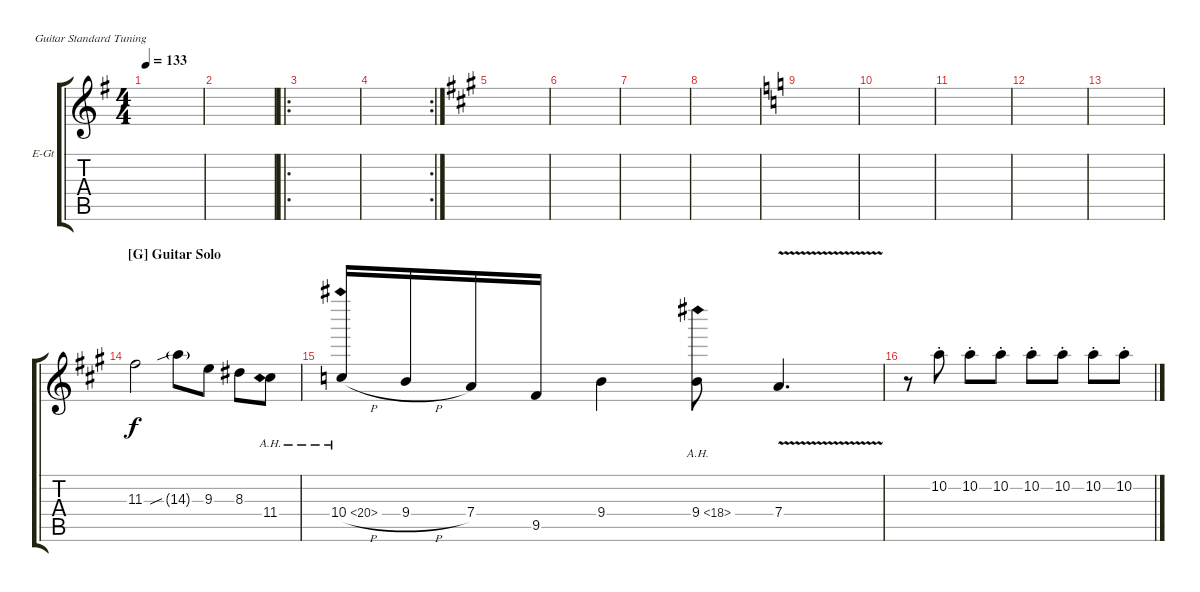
\bracketExtendMode groupsimilarinstruments
\firstSystemTrackNameOrientation horizontal
\otherSystemsTrackNameOrientation horizontal
\track ("Gtr 3" "E-Gt") {instrument acousticgrandpiano}
\staff {score tabs}
\tuning (E4 B3 G3 D3 A2 E2)
\displaytranspose 12
\ts (4 4)
\tempo 133
\clef g2
\ks g
|
|
\ro
|
\rc 2
|
\ks a
|
|
|
|
\ks c
|
|
|
|
|
\section ("G" "Guitar Solo")
\ks a
11.3.2 14.3{sib g}.8 9.3.8 8.3.8 11.4{ah 0}.8 |
10.4{ah 10 h}.16 9.4{h}.16 7.4.16 9.5.16 9.4.4 9.4{ah 9}.8 7.4{v}.4{d} |
r.8 10.2{st}.8 10.2{st}.8 10.2{st}.8 10.2{st}.8 10.2{st}.8 10.2{st}.8 10.2{st}.8
